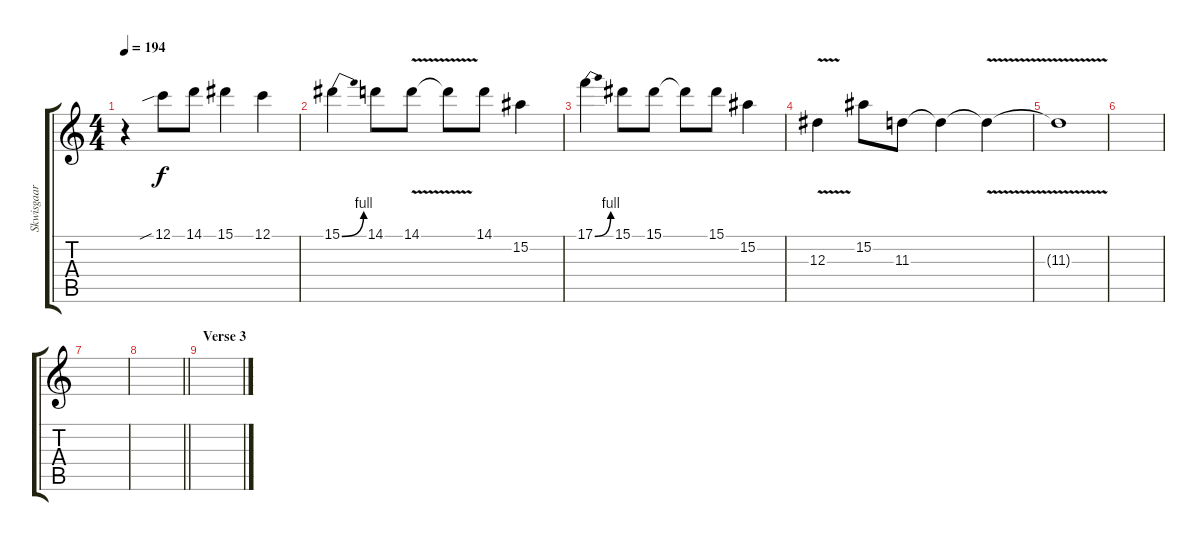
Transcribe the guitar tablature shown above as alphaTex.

\track ("Skwisgaar Skwigelf (Solo Guitar 1)" "Skwisgaar ") {instrument distortionguitar}
\staff {score tabs}
\tuning (C4 G3 Eb3 Bb2 F2 C2) {hide}
\ts (4 4)
\tempo 194
\clef g2
\ks c
r.4{dy f} 12.1{sib}.8 14.1.8 15.1.4 12.1.4 |
15.1{be (bend 0 0 60 4)}.4 14.1.8 14.1{v}.8 14.1{t}.8 14.1.8 15.2.4 |
17.1{be (bend 0 0 60 4)}.4 15.1.8 15.1.8 15.1{t}.8 15.1.8 15.2.4 |
12.3{v}.4 15.2.8 11.3.8 11.3{t}.4 11.3{v t}.4 |
11.3{t}.1{volume 2} |
|
|
\barLineRight lightlight
|
\section ("" "Verse 3")
